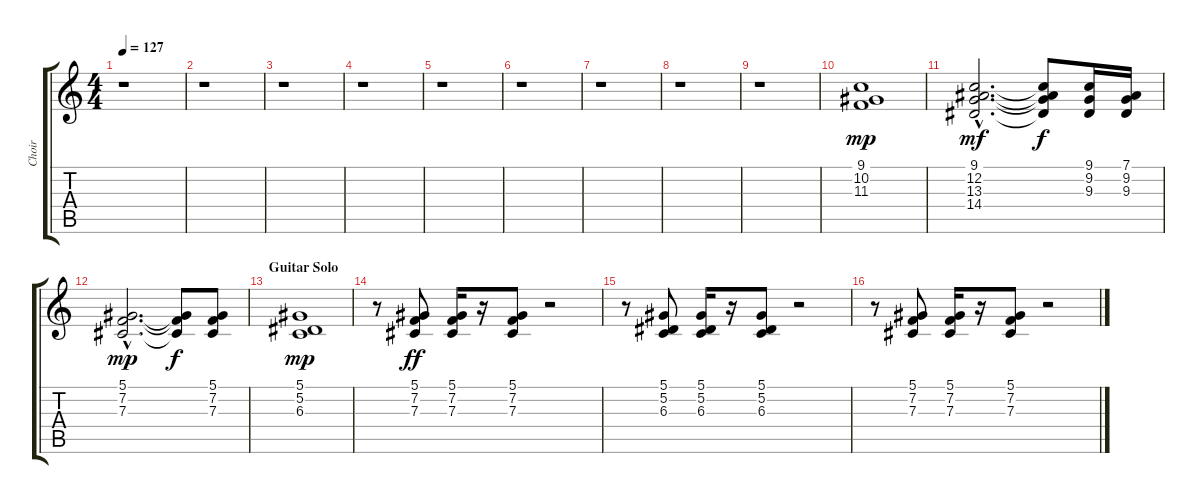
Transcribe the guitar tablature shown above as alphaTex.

\track ("Choir" "Choir") {instrument acousticgrandpiano}
\staff {score tabs}
\tuning (Eb4 Bb3 Gb3 Db3 Ab2 Eb2) {hide}
\ts (4 4)
\tempo 127
\clef g2
\ks c
r.1{dy f} |
r.1 |
r.1 |
r.1 |
r.1 |
r.1 |
r.1 |
r.1 |
r.1 |
(9.1 10.2 11.3).1{dy mp volume 15 balance 8 instrument choiraahs} |
(9.1{hac} 12.2{hac} 13.3{hac} 14.4{hac}).2{d dy mf} (9.1{t} 12.2{t} 13.3{t} 14.4{t}).8{dy f} (9.1 9.2 9.3).16 (7.1 9.2 9.3).16 |
(5.1{hac} 7.2{hac} 7.3{hac}).2{d dy mp} (5.1{t} 7.2{t} 7.3{t}).8{dy f} (5.1 7.2 7.3).8 |
\section ("" "Guitar Solo")
(5.1 5.2 6.3).1{dy mp} |
r.8 (5.1 7.2 7.3).8{dy ff} (5.1 7.2 7.3).16 r.16 (5.1 7.2 7.3).8 r.2 |
r.8 (5.1 5.2 6.3).8 (5.1 5.2 6.3).16 r.16 (5.1 5.2 6.3).8 r.2 |
r.8 (5.1 7.2 7.3).8 (5.1 7.2 7.3).16 r.16 (5.1 7.2 7.3).8 r.2
